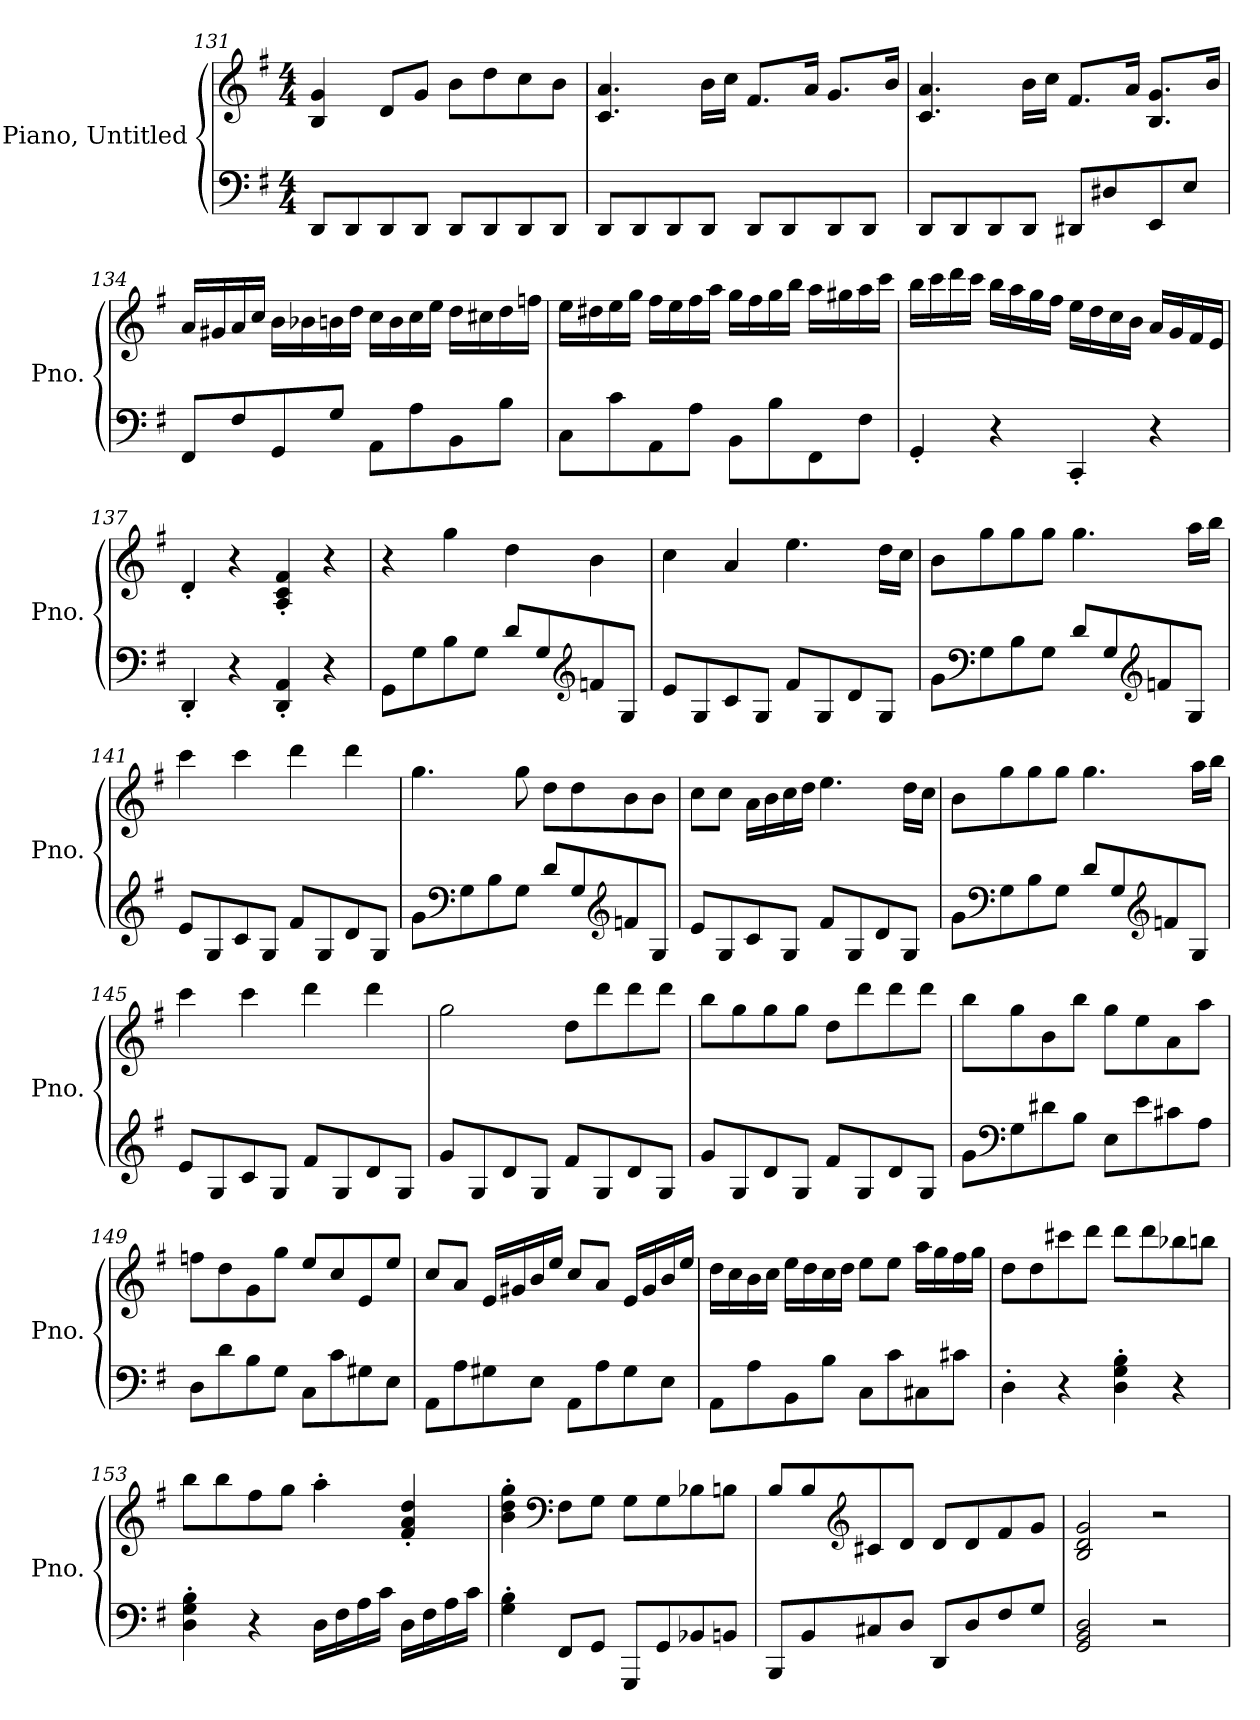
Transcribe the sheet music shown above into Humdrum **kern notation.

**kern	**kern
*part2	*part1
*staff2	*staff1
*I"Piano, Untitled	*I"Piano, Untitled
*I'Pno.	*I'Pno.
*clefF4	*clefG2
*k[f#]	*k[f#]
*M4/4	*M4/4
=131	=131
8DD/L	4B/ 4g/
8DD/	.
8DD/	8d/L
8DD/J	8g/J
8DD/L	8b\L
8DD/	8dd\
8DD/	8cc\
8DD/J	8b\J
=132	=132
8DD/L	4.c/ 4.a/
8DD/	.
8DD/	.
8DD/J	16b\LL
.	16cc\JJ
8DD/L	8.f#/L
8DD/	.
.	16a/Jk
8DD/	8.g/L
8DD/J	.
.	16b/Jk
!!LO:LB:g=z
=133	=133
8DD/L	4.c/ 4.a/
8DD/	.
8DD/	.
8DD/J	16b\LL
.	16cc\JJ
8DD#X/L	8.f#/L
8D#X/	.
.	16a/Jk
8EE/	8.B/ 8.g/L
8E/J	.
.	16b/Jk
=134	=134
8FF#/L	16a/LL
.	16g#X/
8F#/	16a/
.	16cc/JJ
8GG/	16b\LL
.	16b-X\
8G/J	16bn\
.	16dd\JJ
8AA\L	16cc\LL
.	16b\
8A\	16cc\
.	16ee\JJ
8BB\	16dd\LL
.	16cc#X\
8B\J	16dd\
.	16ffn\JJ
!!LO:LB:g=z
=135	=135
8C\L	16ee\LL
.	16dd#X\
8c\	16ee\
.	16gg\JJ
8AA\	16ff#\LL
.	16ee\
8A\J	16ff#\
.	16aa\JJ
8BB\L	16gg\LL
.	16ff#\
8B\	16gg\
.	16bb\JJ
8FF#\	16aa\LL
.	16gg#X\
8F#\J	16aa\
.	16ccc\JJ
=136	=136
4GG'/	16bb\LL
.	16ccc\
.	16ddd\
.	16ccc\JJ
4r	16bb\LL
.	16aa\
.	16gg\
.	16ff#\JJ
4CC'/	16ee\LL
.	16dd\
.	16cc\
.	16b\JJ
4r	16a/LL
.	16g/
.	16f#/
.	16e/JJ
=137	=137
4DD'/	4d'/
4r	4r
4DD/' 4AA/'	4A/' 4c/' 4f#/'
4r	4r
!!LO:LB:g=z
=138	=138
8GG\L	4r
8G\	.
8B\	4gg\
8G\J	.
8d/L	4dd\
8G/	.
*clefG2	*
8fn/	4b\
8G/J	.
=139	=139
8e/L	4cc\
8G/	.
8c/	4a/
8G/J	.
8f#/L	4.ee\
8G/	.
8d/	.
8G/J	16dd\LL
.	16cc\JJ
=140	=140
8g\L	8b\L
*clefF4	*
8G\	8gg\
8B\	8gg\
8G\J	8gg\J
8d/L	4.gg\
8G/	.
*clefG2	*
8fn/	.
8G/J	16aa\LL
.	16bb\JJ
=141	=141
8e/L	4ccc\
8G/	.
8c/	4ccc\
8G/J	.
8f#/L	4ddd\
8G/	.
8d/	4ddd\
8G/J	.
!!LO:LB:g=z
=142	=142
8g\L	4.gg\
*clefF4	*
8G\	.
8B\	.
8G\J	8gg\
8d/L	8dd\L
8G/	8dd\
*clefG2	*
8fn/	8b\
8G/J	8b\J
=143	=143
8e/L	8cc\L
8G/	8cc\J
8c/	16a\LL
.	16b\
8G/J	16cc\
.	16dd\JJ
8f#/L	4.ee\
8G/	.
8d/	.
8G/J	16dd\LL
.	16cc\JJ
=144	=144
8g\L	8b\L
*clefF4	*
8G\	8gg\
8B\	8gg\
8G\J	8gg\J
8d/L	4.gg\
8G/	.
*clefG2	*
8fn/	.
8G/J	16aa\LL
.	16bb\JJ
!!LO:LB:g=z
=145	=145
8e/L	4ccc\
8G/	.
8c/	4ccc\
8G/J	.
8f#/L	4ddd\
8G/	.
8d/	4ddd\
8G/J	.
=146	=146
8g/L	2gg\
8G/	.
8d/	.
8G/J	.
8f#/L	8dd\L
8G/	8ddd\
8d/	8ddd\
8G/J	8ddd\J
=147	=147
8g/L	8bb\L
8G/	8gg\
8d/	8gg\
8G/J	8gg\J
8f#/L	8dd\L
8G/	8ddd\
8d/	8ddd\
8G/J	8ddd\J
=148	=148
8g\L	8bb\L
*clefF4	*
8G\	8gg\
8d#X\	8b\
8B\J	8bb\J
8E\L	8gg\L
8e\	8ee\
8c#X\	8a\
8A\J	8aa\J
!!LO:PB:g=z
=149	=149
8D\L	8ffn\L
8d\	8dd\
8B\	8g\
8G\J	8gg\J
8C\L	8ee/L
8c\	8cc/
8G#X\	8e/
8E\J	8ee/J
=150	=150
8AA\L	8cc/L
8A\	8a/J
8G#X\	16e/LL
.	16g#X/
8E\J	16b/
.	16ee/JJ
8AA\L	8cc/L
8A\	8a/J
8G#\	16e/LL
.	16g#/
8E\J	16b/
.	16ee/JJ
=151	=151
8AA\L	16dd\LL
.	16cc\
8A\	16b\
.	16cc\JJ
8BB\	16ee\LL
.	16dd\
8B\J	16cc\
.	16dd\JJ
8C\L	8ee\L
8c\	8ee\J
8C#X\	16aa\LL
.	16gg\
8c#X\J	16ff#\
.	16gg\JJ
!!LO:LB:g=z
=152	=152
4D'\	8dd\L
.	8dd\
4r	8ccc#X\
.	8ddd\J
4D\' 4G\' 4B\'	8ddd\L
.	8ddd\
4r	8bb-X\
.	8bbn\J
=153	=153
4D\' 4G\' 4B\'	8bb\L
.	8bb\
4r	8ff#\
.	8gg\J
16D\LL	4aa'\
16F#\	.
16A\	.
16c\JJ	.
16D\LL	4f#/' 4a/' 4dd/'
16F#\	.
16A\	.
16c\JJ	.
=154	=154
4G\' 4B\'	4b\' 4dd\' 4gg\'
*	*clefF4
8FF#/L	8F#\L
8GG/J	8G\J
8GGG/L	8G\L
8GG/	8G\
8BB-X/	8B-X\
8BBn/J	8Bn\J
!!LO:LB:g=z
=155	=155
8BBB/L	8B/L
8BB/	8B/
*	*clefG2
8C#X/	8c#X/
8D/J	8d/J
8DD/L	8d/L
8D/	8d/
8F#/	8f#/
8G/J	8g/J
=156	=156
2GG/ 2BB/ 2D/	2B/ 2d/ 2g/
2r	2r
=	=
*-	*-
